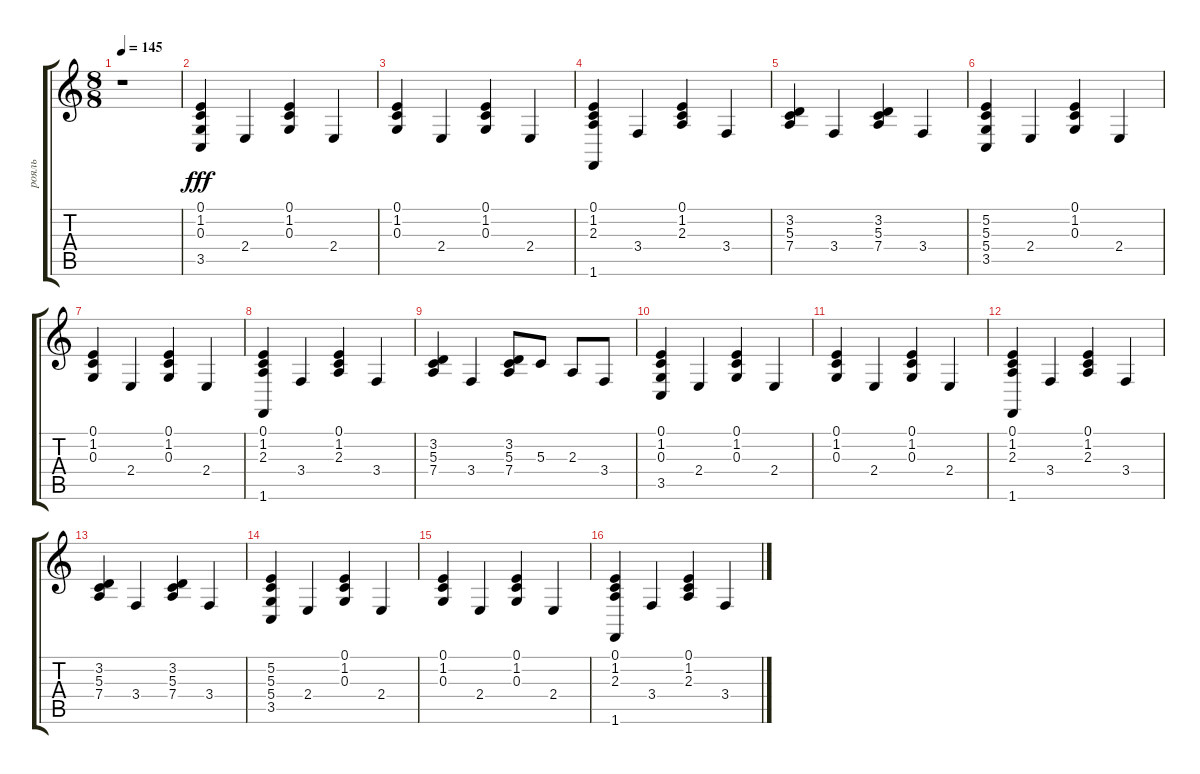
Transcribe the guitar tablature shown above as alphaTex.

\track ("рояль" "рояль") {instrument brightacousticpiano}
\staff {score tabs}
\tuning (E4 B3 G3 D3 A2 E2) {hide}
\ts (8 8)
\tempo 145
\clef g2
\ks c
r.1{dy fff instrument brightacousticpiano} |
(0.1 1.2 0.3 3.5).4 2.4.4 (0.1 1.2 0.3).4 2.4.4 |
(0.1 1.2 0.3).4 2.4.4 (0.1 1.2 0.3).4 2.4.4 |
(0.1 1.2 2.3 1.6).4 3.4.4 (0.1 1.2 2.3).4 3.4.4 |
(3.2 5.3 7.4).4 3.4.4 (3.2 5.3 7.4).4 3.4.4 |
(5.2 5.3 5.4 3.5).4 2.4.4 (0.1 1.2 0.3).4 2.4.4 |
(0.1 1.2 0.3).4 2.4.4 (0.1 1.2 0.3).4 2.4.4 |
(0.1 1.2 2.3 1.6).4 3.4.4 (0.1 1.2 2.3).4 3.4.4 |
(3.2 5.3 7.4).4 3.4.4 (3.2 5.3 7.4).8 5.3.8 2.3.8 3.4.8 |
(0.1 1.2 0.3 3.5).4 2.4.4 (0.1 1.2 0.3).4 2.4.4 |
(0.1 1.2 0.3).4 2.4.4 (0.1 1.2 0.3).4 2.4.4 |
(0.1 1.2 2.3 1.6).4 3.4.4 (0.1 1.2 2.3).4 3.4.4 |
(3.2 5.3 7.4).4 3.4.4 (3.2 5.3 7.4).4 3.4.4 |
(5.2 5.3 5.4 3.5).4 2.4.4 (0.1 1.2 0.3).4 2.4.4 |
(0.1 1.2 0.3).4 2.4.4 (0.1 1.2 0.3).4 2.4.4 |
(0.1 1.2 2.3 1.6).4 3.4.4 (0.1 1.2 2.3).4 3.4.4
